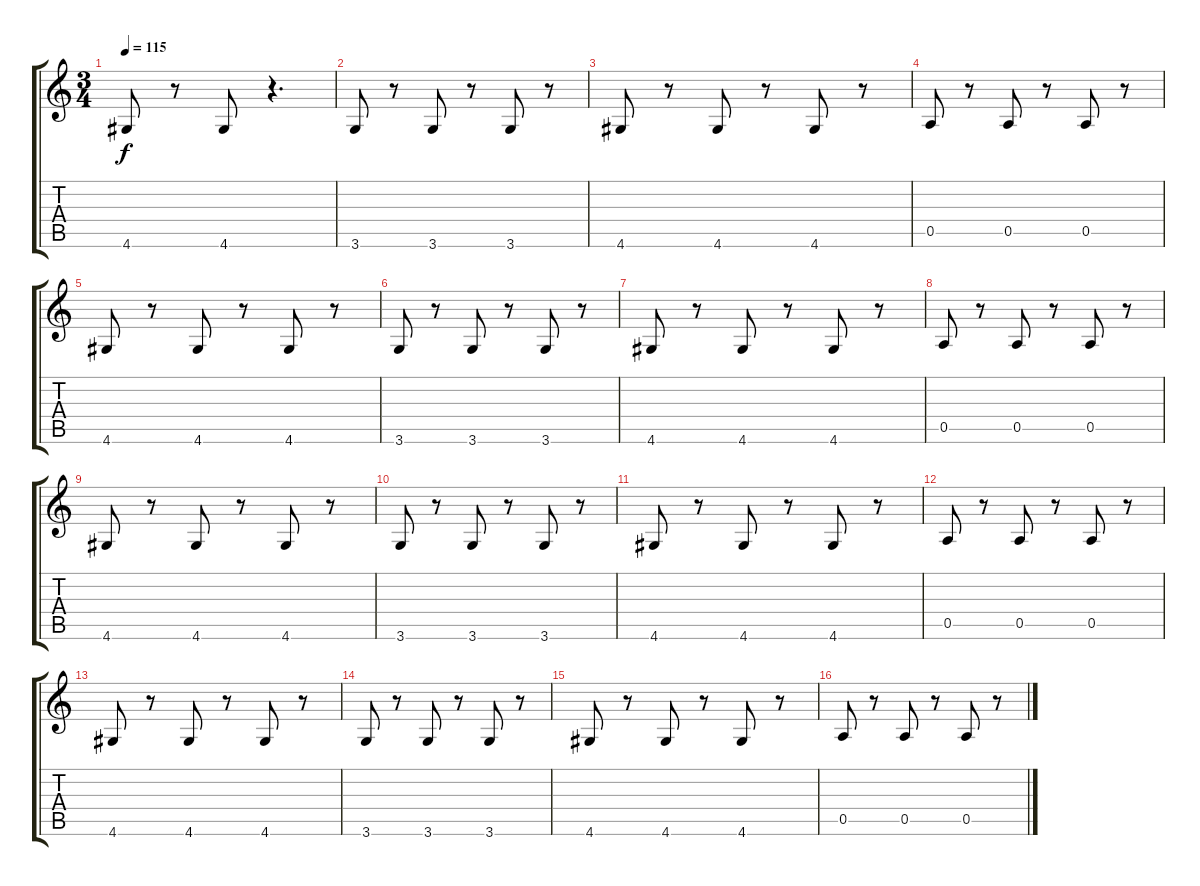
\track "" {instrument electricbassfinger}
\staff {score tabs}
\tuning (E4 B3 G3 D3 A2 E2) {hide}
\ts (3 4)
\tempo 115
\clef g2
\ks c
4.6.8{dy f} r.8 4.6.8 r.4{d} |
3.6.8 r.8 3.6.8 r.8 3.6.8 r.8 |
4.6.8 r.8 4.6.8 r.8 4.6.8 r.8 |
0.5.8 r.8 0.5.8 r.8 0.5.8 r.8 |
4.6.8 r.8 4.6.8 r.8 4.6.8 r.8 |
3.6.8 r.8 3.6.8 r.8 3.6.8 r.8 |
4.6.8 r.8 4.6.8 r.8 4.6.8 r.8 |
0.5.8 r.8 0.5.8 r.8 0.5.8 r.8 |
4.6.8 r.8 4.6.8 r.8 4.6.8 r.8 |
3.6.8 r.8 3.6.8 r.8 3.6.8 r.8 |
4.6.8 r.8 4.6.8 r.8 4.6.8 r.8 |
0.5.8 r.8 0.5.8 r.8 0.5.8 r.8 |
4.6.8 r.8 4.6.8 r.8 4.6.8 r.8 |
3.6.8 r.8 3.6.8 r.8 3.6.8 r.8 |
4.6.8 r.8 4.6.8 r.8 4.6.8 r.8 |
0.5.8 r.8 0.5.8 r.8 0.5.8 r.8
